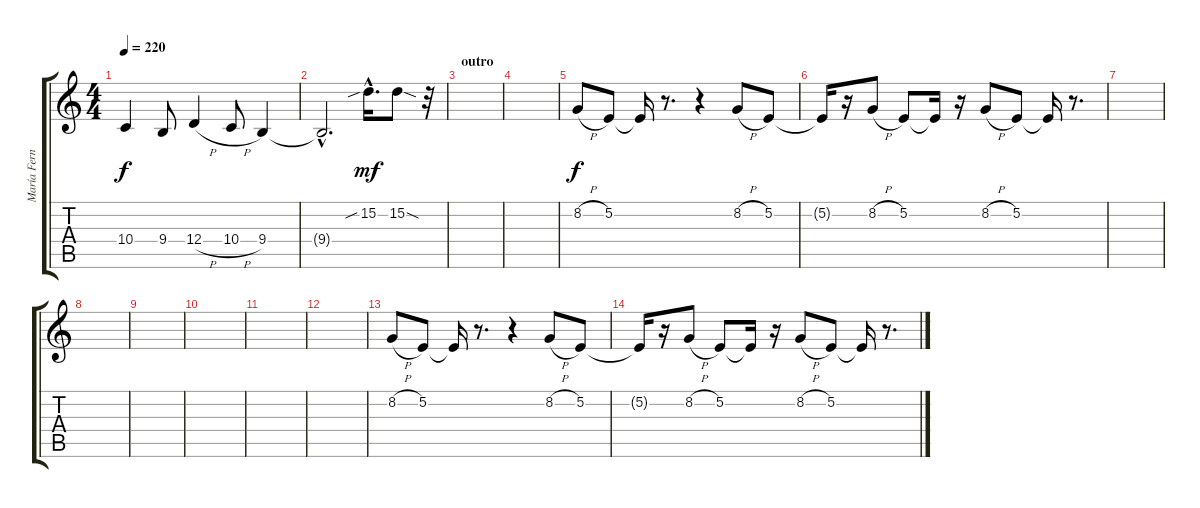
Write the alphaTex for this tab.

\track ("María Fernanda (voz)" "María Fern") {instrument lead3calliope}
\staff {score tabs}
\tuning (E4 B3 G3 D3 A2 E2) {hide}
\ts (4 4)
\tempo 220
\clef g2
\ks c
10.4.4{dy f} 9.4.8 12.4{h}.4 10.4{h}.8 9.4.4 |
9.4{hac t}.2{d} 15.2{sib hac}.16{d dy mf} 15.2{sod}.8 r.32 |
\section ("" "outro")
|
|
8.2{h}.8{dy f volume 11 balance 16} 5.2.8 5.2{t}.16 r.8{d} r.4 8.2{h}.8 5.2.8 |
5.2{t}.16 r.16 8.2{h}.8 5.2.8 5.2{t}.16 r.16 8.2{h}.8 5.2.8 5.2{t}.16 r.8{d} |
|
|
|
|
|
|
8.2{h}.8 5.2.8 5.2{t}.16 r.8{d} r.4 8.2{h}.8 5.2.8 |
5.2{t}.16 r.16 8.2{h}.8 5.2.8 5.2{t}.16 r.16 8.2{h}.8 5.2.8 5.2{t}.16 r.8{d}
